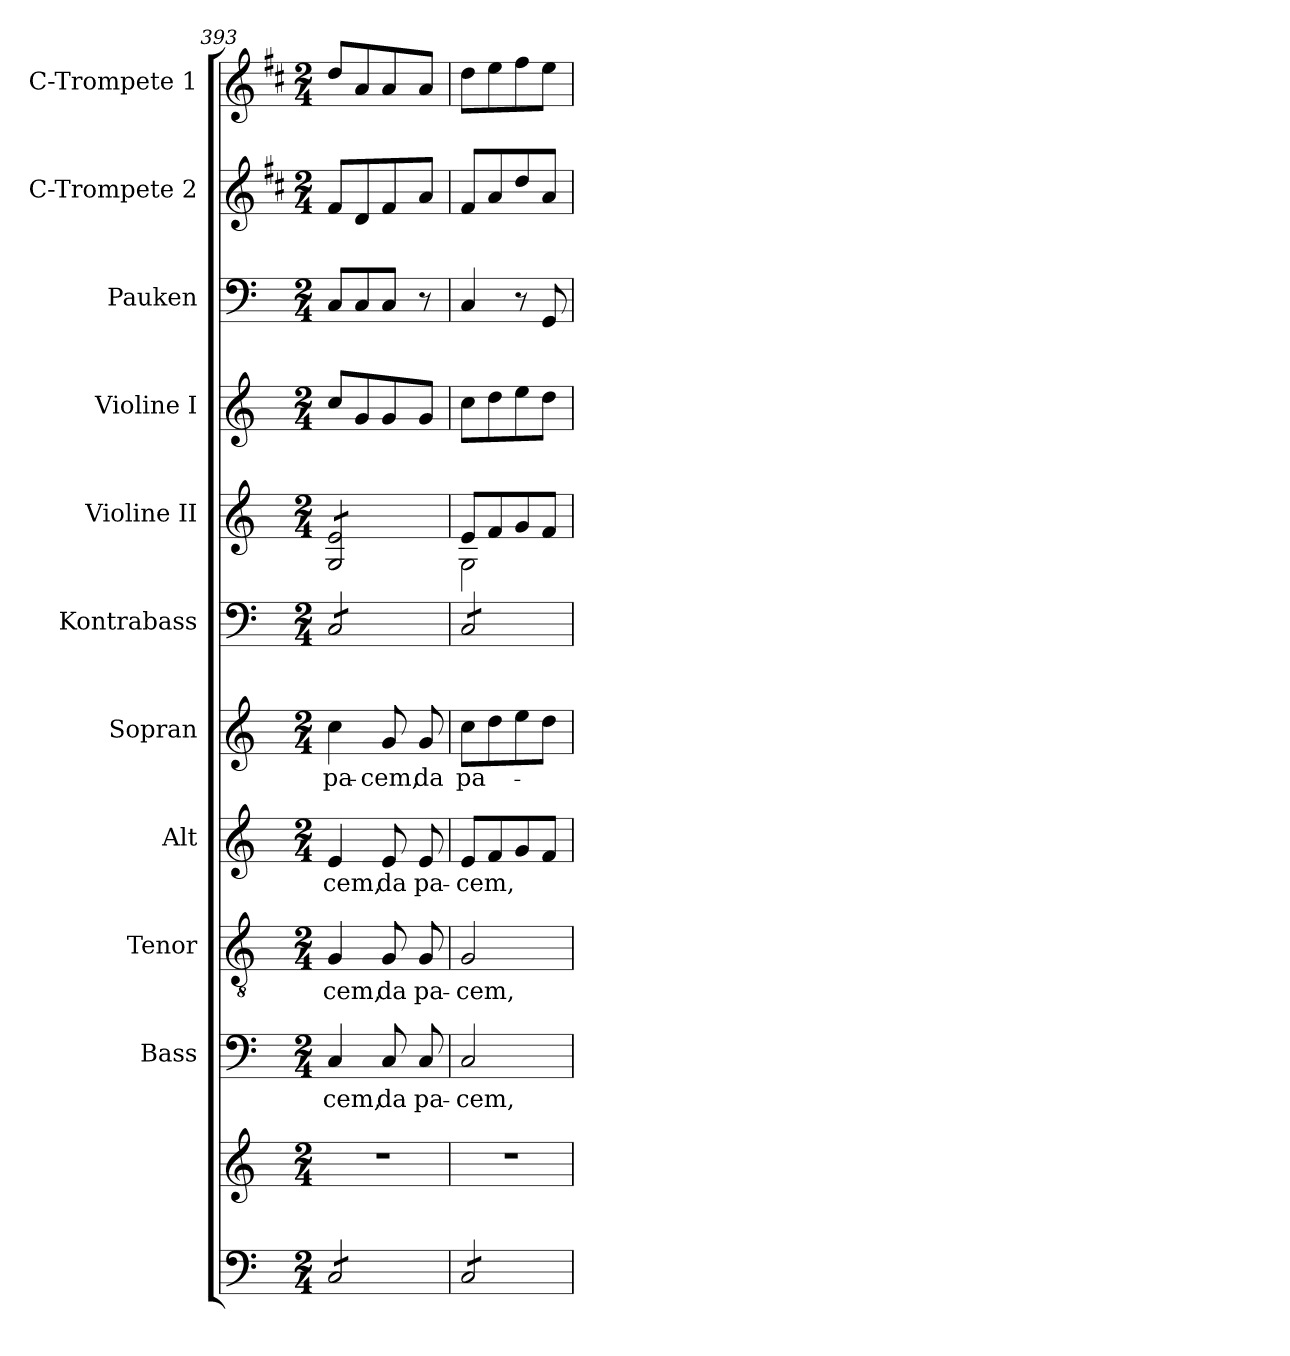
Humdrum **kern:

**kern	**kern	**kern	**text	**kern	**text	**kern	**text	**kern	**text	**kern	**kern	**kern	**kern	**kern	**kern
*part11	*part11	*part10	*part10	*part9	*part9	*part8	*part8	*part7	*part7	*part6	*part5	*part4	*part3	*part2	*part1
*staff12	*staff11	*staff10	*staff10	*staff9	*staff9	*staff8	*staff8	*staff7	*staff7	*staff6	*staff5	*staff4	*staff3	*staff2	*staff1
*	*	*I"Bass	*	*I"Tenor	*	*I"Alt	*	*I"Sopran	*	*I"Kontrabass	*I"Violine II	*I"Violine I	*I"Pauken	*I"C-Trompete 2	*I"C-Trompete 1
*	*	*I'B.	*	*I'T.	*	*I'A.	*	*I'S.	*	*I'Kb.	*I'Vl. II	*I'Vl. I	*I'Pk.	*I'C Trp. 2	*I'C Trp. 1
*clefF4	*clefG2	*clefF4	*	*clefGv2	*	*clefG2	*	*clefG2	*	*clefF4	*clefG2	*clefG2	*clefF4	*clefG2	*clefG2
*	*	*	*	*	*	*	*	*	*	*ITrd7c12	*	*	*	*ITrd1c2	*ITrd1c2
*k[]	*k[]	*k[]	*	*k[]	*	*k[]	*	*k[]	*	*k[]	*k[]	*k[]	*k[]	*k[]	*k[]
*C:	*C:	*C:	*	*C:	*	*C:	*	*C:	*	*C:	*C:	*C:	*C:	*C:	*C:
*M2/4	*M2/4	*M2/4	*	*M2/4	*	*M2/4	*	*M2/4	*	*M2/4	*M2/4	*M2/4	*M2/4	*M2/4	*M2/4
=393	=393	=393	=393	=393	=393	=393	=393	=393	=393	=393	=393	=393	=393	=393	=393
!	!	!	!LO:LY:b	!	!LO:LY:b	!	!LO:LY:b	!	!LO:LY:b	!	!	!	!	!	!
*tremolo	*	*	*	*	*	*	*	*	*	*	*	*	*	*	*
*	*	*	*	*	*	*	*	*	*	*tremolo	*	*	*	*	*
*	*	*	*	*	*	*	*	*	*	*	*tremolo	*	*	*	*
8C/L	2r	4C/	-cem,	4G/	-cem,	4e/	-cem,	4cc\	pa-	8CC/L	8G/ 8e/L	8cc/L	8C/L	8e/L	8cc/L
8C/	.	.	.	.	.	.	.	.	.	8CC/	8G/ 8e/	8g/	8C/	8c/	8g/
!	!	!	!LO:LY:b	!	!LO:LY:b	!	!LO:LY:b	!	!LO:LY:b	!	!	!	!	!	!
8C/	.	8C/	da	8G/	da	8e/	da	8g/	-cem,	8CC/	8G/ 8e/	8g/	8C/J	8e/	8g/
!	!	!	!LO:LY:b	!	!LO:LY:b	!	!LO:LY:b	!	!LO:LY:b	!	!	!	!	!	!
8C/J	.	8C/	pa-	8G/	pa-	8e/	pa-	8g/	da	8CC/J	8G/ 8e/J	8g/J	8r	8g/J	8g/J
*	*	*	*	*	*	*	*	*	*	*	*Xtremolo	*	*	*	*
=394	=394	=394	=394	=394	=394	=394	=394	=394	=394	=394	=394	=394	=394	=394	=394
!	!	!	!LO:LY:b	!	!LO:LY:b	!	!LO:LY:b	!	!LO:LY:b	!	!	!	!	!	!
*	*	*	*	*	*	*	*	*	*	*	*^	*	*	*	*
8C/L	2r	2C/	-cem,	2G/	-cem,	8e/L	-cem,	8cc\L	pa-	8CC/L	8e/L	2G\	8cc\L	4C/	8e/L	8cc\L
8C/	.	.	.	.	.	8f/	.	8dd\	.	8CC/	8f/	.	8dd\	.	8g/	8dd\
8C/	.	.	.	.	.	8g/	.	8ee\	.	8CC/	8g/	.	8ee\	8r	8cc/	8ee\
8C/J	.	.	.	.	.	8f/J	.	8dd\J	.	8CC/J	8f/J	.	8dd\J	8GG/	8g/J	8dd\J
*	*	*	*	*	*	*	*	*	*	*Xtremolo	*	*	*	*	*	*
*Xtremolo	*	*	*	*	*	*	*	*	*	*	*	*	*	*	*	*
*	*	*	*	*	*	*	*	*	*	*	*v	*v	*	*	*	*
=	=	=	=	=	=	=	=	=	=	=	=	=	=	=	=
*-	*-	*-	*-	*-	*-	*-	*-	*-	*-	*-	*-	*-	*-	*-	*-
